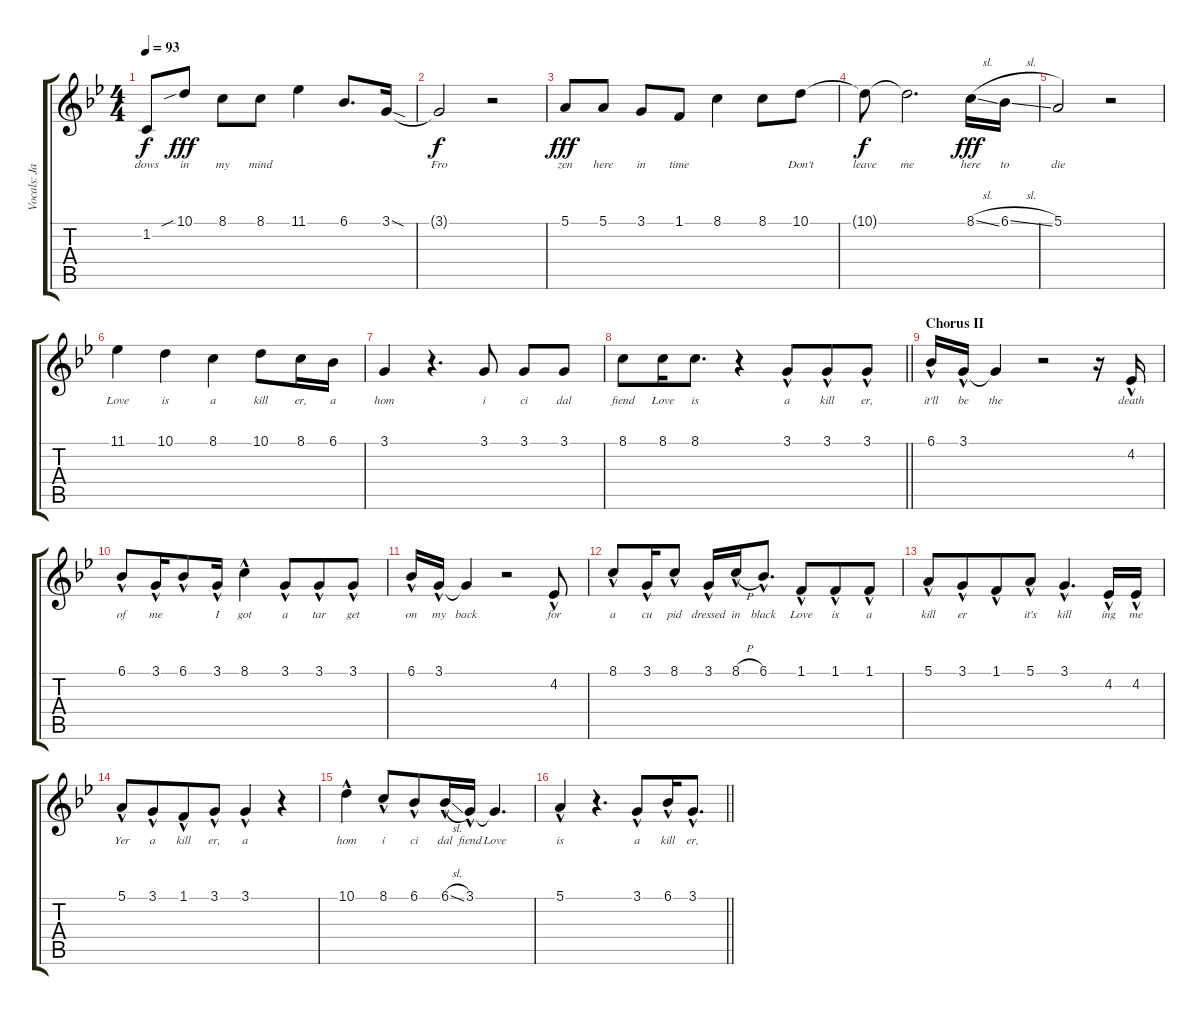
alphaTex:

\track ("Vocals: Janet" "Vocals: Ja") {instrument lead2sawtooth}
\staff {score tabs}
\tuning (E4 B3 G3 D3 A2 E2) {hide}
\ts (4 4)
\tempo 93
\clef g2
\ks bb
1.2{t}.8{lyrics (0 "dows") lyrics (1 "") lyrics (2 "") lyrics (3 "") lyrics (4 "") dy f} 10.1{sib}.8{lyrics (0 "in") lyrics (1 "") lyrics (2 "") lyrics (3 "") lyrics (4 "") dy fff} 8.1.8{lyrics (0 "my") lyrics (1 "") lyrics (2 "") lyrics (3 "") lyrics (4 "")} 8.1.8{lyrics (0 "mind") lyrics (1 "") lyrics (2 "") lyrics (3 "") lyrics (4 "")} 11.1.4{lyrics (0 "") lyrics (1 "") lyrics (2 "") lyrics (3 "") lyrics (4 "")} 6.1.8{d lyrics (0 "") lyrics (1 "") lyrics (2 "") lyrics (3 "") lyrics (4 "")} 3.1{sod}.16{lyrics (0 "") lyrics (1 "") lyrics (2 "") lyrics (3 "") lyrics (4 "")} |
3.1{t}.2{lyrics (0 "Fro") lyrics (1 "") lyrics (2 "") lyrics (3 "") lyrics (4 "") dy f} r.2 |
5.1.8{lyrics (0 "zen") lyrics (1 "") lyrics (2 "") lyrics (3 "") lyrics (4 "") dy fff} 5.1.8{lyrics (0 "here") lyrics (1 "") lyrics (2 "") lyrics (3 "") lyrics (4 "")} 3.1.8{lyrics (0 "in") lyrics (1 "") lyrics (2 "") lyrics (3 "") lyrics (4 "")} 1.1.8{lyrics (0 "time") lyrics (1 "") lyrics (2 "") lyrics (3 "") lyrics (4 "")} 8.1.4{lyrics (0 "") lyrics (1 "") lyrics (2 "") lyrics (3 "") lyrics (4 "")} 8.1.8{lyrics (0 "") lyrics (1 "") lyrics (2 "") lyrics (3 "") lyrics (4 "")} 10.1.8{lyrics (0 "Don't") lyrics (1 "") lyrics (2 "") lyrics (3 "") lyrics (4 "")} |
10.1{t}.8{lyrics (0 "leave") lyrics (1 "") lyrics (2 "") lyrics (3 "") lyrics (4 "") dy f} 10.1{t}.2{d lyrics (0 "me") lyrics (1 "") lyrics (2 "") lyrics (3 "") lyrics (4 "")} 8.1{sl}.16{lyrics (0 "here") lyrics (1 "") lyrics (2 "") lyrics (3 "") lyrics (4 "") dy fff} 6.1{sl}.16{lyrics (0 "to") lyrics (1 "") lyrics (2 "") lyrics (3 "") lyrics (4 "")} |
5.1.2{lyrics (0 "die") lyrics (1 "") lyrics (2 "") lyrics (3 "") lyrics (4 "")} r.2 |
11.1.4{lyrics (0 "Love") lyrics (1 "") lyrics (2 "") lyrics (3 "") lyrics (4 "")} 10.1.4{lyrics (0 "is") lyrics (1 "") lyrics (2 "") lyrics (3 "") lyrics (4 "")} 8.1.4{lyrics (0 "a") lyrics (1 "") lyrics (2 "") lyrics (3 "") lyrics (4 "")} 10.1.8{lyrics (0 "kill") lyrics (1 "") lyrics (2 "") lyrics (3 "") lyrics (4 "")} 8.1.16{lyrics (0 "er,") lyrics (1 "") lyrics (2 "") lyrics (3 "") lyrics (4 "")} 6.1.16{lyrics (0 "a") lyrics (1 "") lyrics (2 "") lyrics (3 "") lyrics (4 "")} |
3.1.4{lyrics (0 "hom") lyrics (1 "") lyrics (2 "") lyrics (3 "") lyrics (4 "")} r.4{d} 3.1.8{lyrics (0 "i") lyrics (1 "") lyrics (2 "") lyrics (3 "") lyrics (4 "")} 3.1.8{lyrics (0 "ci") lyrics (1 "") lyrics (2 "") lyrics (3 "") lyrics (4 "")} 3.1.8{lyrics (0 "dal") lyrics (1 "") lyrics (2 "") lyrics (3 "") lyrics (4 "")} |
\barLineRight lightlight
8.1.8{lyrics (0 "fiend") lyrics (1 "") lyrics (2 "") lyrics (3 "") lyrics (4 "")} 8.1.16{lyrics (0 "Love") lyrics (1 "") lyrics (2 "") lyrics (3 "") lyrics (4 "")} 8.1.8{d lyrics (0 "is") lyrics (1 "") lyrics (2 "") lyrics (3 "") lyrics (4 "")} r.4{instrument lead2sawtooth} 3.1{hac}.8{lyrics (0 "a") lyrics (1 "") lyrics (2 "") lyrics (3 "") lyrics (4 "") beam merge} 3.1{hac}.8{lyrics (0 "kill") lyrics (1 "") lyrics (2 "") lyrics (3 "") lyrics (4 "")} 3.1{hac}.8{lyrics (0 "er,") lyrics (1 "") lyrics (2 "") lyrics (3 "") lyrics (4 "")} |
\section ("" "Chorus II")
6.1{hac}.16{lyrics (0 "it'll") lyrics (1 "") lyrics (2 "") lyrics (3 "") lyrics (4 "")} 3.1{hac}.16{lyrics (0 "be") lyrics (1 "") lyrics (2 "") lyrics (3 "") lyrics (4 "")} 3.1{t}.4{lyrics (0 "the") lyrics (1 "") lyrics (2 "") lyrics (3 "") lyrics (4 "")} r.2 r.16 4.2{hac}.16{lyrics (0 "death") lyrics (1 "") lyrics (2 "") lyrics (3 "") lyrics (4 "")} |
6.1{hac}.8{lyrics (0 "of") lyrics (1 "") lyrics (2 "") lyrics (3 "") lyrics (4 "")} 3.1{hac}.16{lyrics (0 "me") lyrics (1 "") lyrics (2 "") lyrics (3 "") lyrics (4 "")} 6.1{hac}.8{lyrics (0 "") lyrics (1 "") lyrics (2 "") lyrics (3 "") lyrics (4 "") beam merge} 3.1{hac}.16{lyrics (0 "I") lyrics (1 "") lyrics (2 "") lyrics (3 "") lyrics (4 "")} 8.1{hac}.4{lyrics (0 "got") lyrics (1 "") lyrics (2 "") lyrics (3 "") lyrics (4 "")} 3.1{hac}.8{lyrics (0 "a") lyrics (1 "") lyrics (2 "") lyrics (3 "") lyrics (4 "") beam merge} 3.1{hac}.8{lyrics (0 "tar") lyrics (1 "") lyrics (2 "") lyrics (3 "") lyrics (4 "")} 3.1{hac}.8{lyrics (0 "get") lyrics (1 "") lyrics (2 "") lyrics (3 "") lyrics (4 "")} |
6.1{hac}.16{lyrics (0 "on") lyrics (1 "") lyrics (2 "") lyrics (3 "") lyrics (4 "")} 3.1{hac}.16{lyrics (0 "my") lyrics (1 "") lyrics (2 "") lyrics (3 "") lyrics (4 "")} 3.1{t}.4{lyrics (0 "back") lyrics (1 "") lyrics (2 "") lyrics (3 "") lyrics (4 "")} r.2 4.2{hac}.8{lyrics (0 "for") lyrics (1 "") lyrics (2 "") lyrics (3 "") lyrics (4 "")} |
8.1{hac}.8{lyrics (0 "a") lyrics (1 "") lyrics (2 "") lyrics (3 "") lyrics (4 "")} 3.1{hac}.16{lyrics (0 "cu") lyrics (1 "") lyrics (2 "") lyrics (3 "") lyrics (4 "")} 8.1{hac}.8{lyrics (0 "pid") lyrics (1 "") lyrics (2 "") lyrics (3 "") lyrics (4 "")} 3.1{hac}.16{lyrics (0 "dressed") lyrics (1 "") lyrics (2 "") lyrics (3 "") lyrics (4 "")} 8.1{h hac}.16{lyrics (0 "in") lyrics (1 "") lyrics (2 "") lyrics (3 "") lyrics (4 "")} 6.1{hac}.8{d lyrics (0 "black") lyrics (1 "") lyrics (2 "") lyrics (3 "") lyrics (4 "")} 1.1{hac}.8{lyrics (0 "Love") lyrics (1 "") lyrics (2 "") lyrics (3 "") lyrics (4 "") beam merge} 1.1{hac}.8{lyrics (0 "is") lyrics (1 "") lyrics (2 "") lyrics (3 "") lyrics (4 "")} 1.1{hac}.8{lyrics (0 "a") lyrics (1 "") lyrics (2 "") lyrics (3 "") lyrics (4 "")} |
5.1{hac}.8{lyrics (0 "kill") lyrics (1 "") lyrics (2 "") lyrics (3 "") lyrics (4 "")} 3.1{hac}.8{lyrics (0 "er") lyrics (1 "") lyrics (2 "") lyrics (3 "") lyrics (4 "") beam merge} 1.1{hac}.8{lyrics (0 "") lyrics (1 "") lyrics (2 "") lyrics (3 "") lyrics (4 "")} 5.1{hac}.8{lyrics (0 "it's") lyrics (1 "") lyrics (2 "") lyrics (3 "") lyrics (4 "")} 3.1{hac}.4{d lyrics (0 "kill") lyrics (1 "") lyrics (2 "") lyrics (3 "") lyrics (4 "")} 4.2{hac}.16{lyrics (0 "ing") lyrics (1 "") lyrics (2 "") lyrics (3 "") lyrics (4 "")} 4.2{hac}.16{lyrics (0 "me") lyrics (1 "") lyrics (2 "") lyrics (3 "") lyrics (4 "")} |
5.1{hac}.8{lyrics (0 "Yer") lyrics (1 "") lyrics (2 "") lyrics (3 "") lyrics (4 "")} 3.1{hac}.8{lyrics (0 "a") lyrics (1 "") lyrics (2 "") lyrics (3 "") lyrics (4 "") beam merge} 1.1{hac}.8{lyrics (0 "kill") lyrics (1 "") lyrics (2 "") lyrics (3 "") lyrics (4 "")} 3.1{hac}.8{lyrics (0 "er,") lyrics (1 "") lyrics (2 "") lyrics (3 "") lyrics (4 "")} 3.1{hac}.4{lyrics (0 "a") lyrics (1 "") lyrics (2 "") lyrics (3 "") lyrics (4 "")} r.4 |
10.1{hac}.4{lyrics (0 "hom") lyrics (1 "") lyrics (2 "") lyrics (3 "") lyrics (4 "")} 8.1{hac}.8{lyrics (0 "i") lyrics (1 "") lyrics (2 "") lyrics (3 "") lyrics (4 "")} 6.1{hac}.8{lyrics (0 "ci") lyrics (1 "") lyrics (2 "") lyrics (3 "") lyrics (4 "") beam merge} 6.1{sl hac}.16{lyrics (0 "dal") lyrics (1 "") lyrics (2 "") lyrics (3 "") lyrics (4 "")} 3.1{hac}.16{lyrics (0 "fiend") lyrics (1 "") lyrics (2 "") lyrics (3 "") lyrics (4 "")} 3.1{t}.4{d lyrics (0 "Love") lyrics (1 "") lyrics (2 "") lyrics (3 "") lyrics (4 "")} |
\barLineRight lightlight
5.1{hac}.4{lyrics (0 "is") lyrics (1 "") lyrics (2 "") lyrics (3 "") lyrics (4 "")} r.4{d} 3.1{hac}.8{lyrics (0 "a") lyrics (1 "") lyrics (2 "") lyrics (3 "") lyrics (4 "") beam merge} 6.1{hac}.16{lyrics (0 "kill") lyrics (1 "") lyrics (2 "") lyrics (3 "") lyrics (4 "")} 3.1{hac}.8{d lyrics (0 "er,") lyrics (1 "") lyrics (2 "") lyrics (3 "") lyrics (4 "")}
